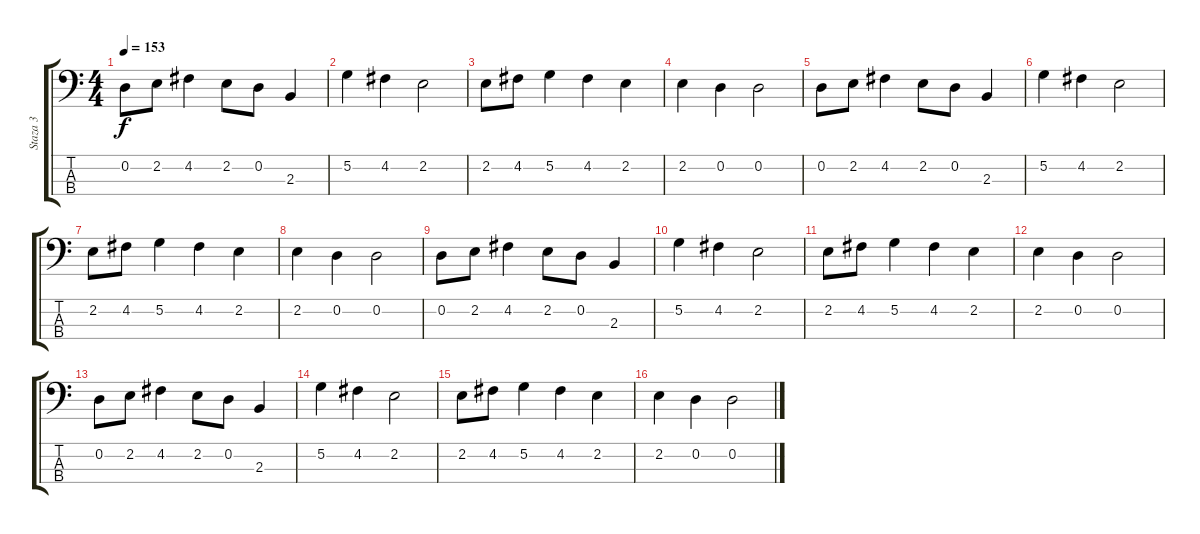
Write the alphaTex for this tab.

\track ("Staza 3" "Staza 3") {instrument electricbassfinger}
\staff {score tabs}
\tuning (G2 D2 A1 E1) {hide}
\ts (4 4)
\tempo 153
\clef f4
\ks c
0.2.8{dy f} 2.2.8 4.2.4 2.2.8 0.2.8 2.3.4 |
5.2.4 4.2.4 2.2.2 |
2.2.8 4.2.8 5.2.4 4.2.4 2.2.4 |
2.2.4 0.2.4 0.2.2 |
0.2.8 2.2.8 4.2.4 2.2.8 0.2.8 2.3.4 |
5.2.4 4.2.4 2.2.2 |
2.2.8 4.2.8 5.2.4 4.2.4 2.2.4 |
2.2.4 0.2.4 0.2.2 |
0.2.8 2.2.8 4.2.4 2.2.8 0.2.8 2.3.4 |
5.2.4 4.2.4 2.2.2 |
2.2.8 4.2.8 5.2.4 4.2.4 2.2.4 |
2.2.4 0.2.4 0.2.2 |
0.2.8 2.2.8 4.2.4 2.2.8 0.2.8 2.3.4 |
5.2.4 4.2.4 2.2.2 |
2.2.8 4.2.8 5.2.4 4.2.4 2.2.4 |
2.2.4 0.2.4 0.2.2
